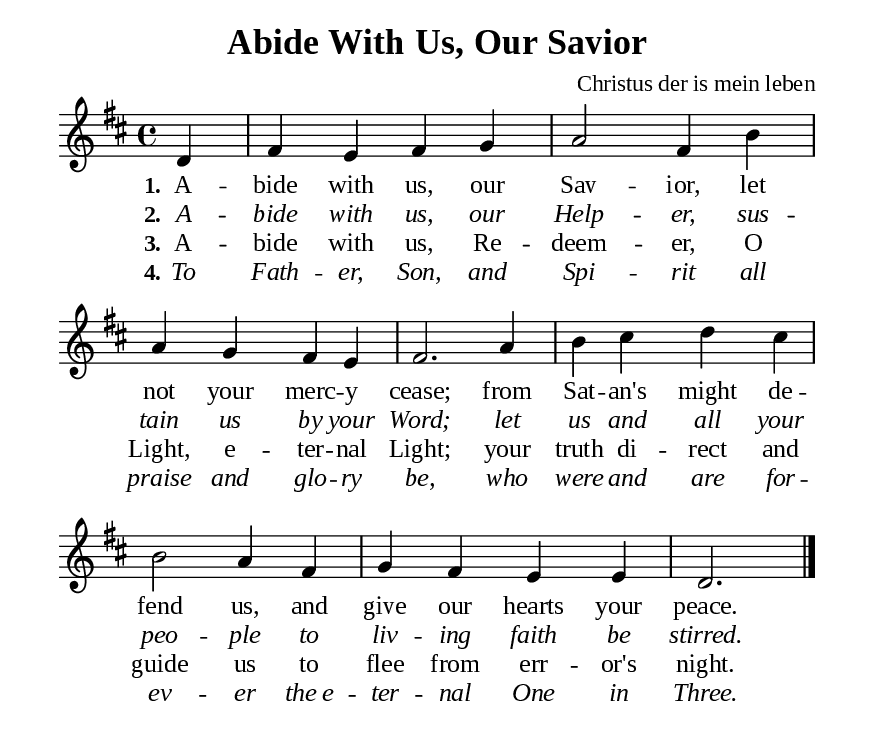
%%%%%%%%%%%%%%%%%%%%%%%%%%%%%
% CONTENTS OF THIS DOCUMENT
% 1. Common settings
% 2. Verse music
% 3. Verse lyrics
% 4. Layout
%%%%%%%%%%%%%%%%%%%%%%%%%%%%%

%%%%%%%%%%%%%%%%%%%%%%%%%%%%%
% 1. Common settings
%%%%%%%%%%%%%%%%%%%%%%%%%%%%%
\version "2.18.2"

\header {
  title = "Abide With Us, Our Savior"
  composer = "Christus der is mein leben"
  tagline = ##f
}

global= {
  \key d \major
  \time 4/4
  \override Score.BarNumber.break-visibility = ##(#f #f #f)
  \override Lyrics.LyricSpace.minimum-distance = #3.0
}

\paper {
  #(set-paper-size "a5")
  top-margin = 3.2\mm
  bottom-marign = 10\mm
  left-margin = 10\mm
  right-margin = 10\mm
  indent = #0
  #(define fonts
	 (make-pango-font-tree "Liberation Serif"
	 		       "Liberation Serif"
			       "Liberation Serif"
			       (/ 20 20)))
  system-system-spacing = #'((basic-distance . 3) (padding . 3))
}

printItalic = \with {
  \override LyricText.font-shape = #'italic
}

%%%%%%%%%%%%%%%%%%%%%%%%%%%%%
% 2. Verse music
%%%%%%%%%%%%%%%%%%%%%%%%%%%%%
musicVerseSoprano = \relative c' {
                    \partial 4 d4 |
  %{	01	%} fis e fis g |
  %{	02	%} a2 fis4 b |
  %{	03	%} a g fis e |
  %{	04	%} fis2. a4 |
  %{	05	%} b cis d cis |
  %{	06	%} b2 a4 fis |
  %{	07	%} g fis e e |
                    d2. \bar "|."
}

%%%%%%%%%%%%%%%%%%%%%%%%%%%%%
% 3. Verse lyrics
%%%%%%%%%%%%%%%%%%%%%%%%%%%%%
verseOne = \lyricmode {
  \set stanza = #"1."
  A -- bide with us, our Sav -- ior, let not your merc -- y cease;
  from Sat -- an's might de -- fend us, and give our hearts your peace.
}

verseTwo = \lyricmode {
  \set stanza = #"2."
  A -- bide with us, our Help -- er, sus -- tain us by your Word;
  let us and all your peo -- ple to liv -- ing faith be stirred.
}

verseThree = \lyricmode {
  \set stanza = #"3."
  A -- bide with us, Re -- deem -- er, O Light, e -- ter -- nal Light;
  your truth di -- rect and guide us to flee from err -- or's night.
}

verseFour = \lyricmode {
  \set stanza = #"4."
  To Fath -- er, Son, and Spi -- rit all praise and glo -- ry be,
  who were and are for -- ev -- er the_e -- ter -- nal One in Three.
}

%%%%%%%%%%%%%%%%%%%%%%%%%%%%%
% 4. Layout
%%%%%%%%%%%%%%%%%%%%%%%%%%%%%
\score {
    \new ChoirStaff <<
      \new Staff <<
        \clef "treble"
        \new Voice = "sopranos" { \global   \musicVerseSoprano }
      >>
      \new Lyrics \lyricsto sopranos \verseOne
      \new Lyrics \printItalic \lyricsto sopranos \verseTwo
      \new Lyrics \lyricsto sopranos \verseThree
      \new Lyrics \printItalic \lyricsto sopranos \verseFour
    >>
}
